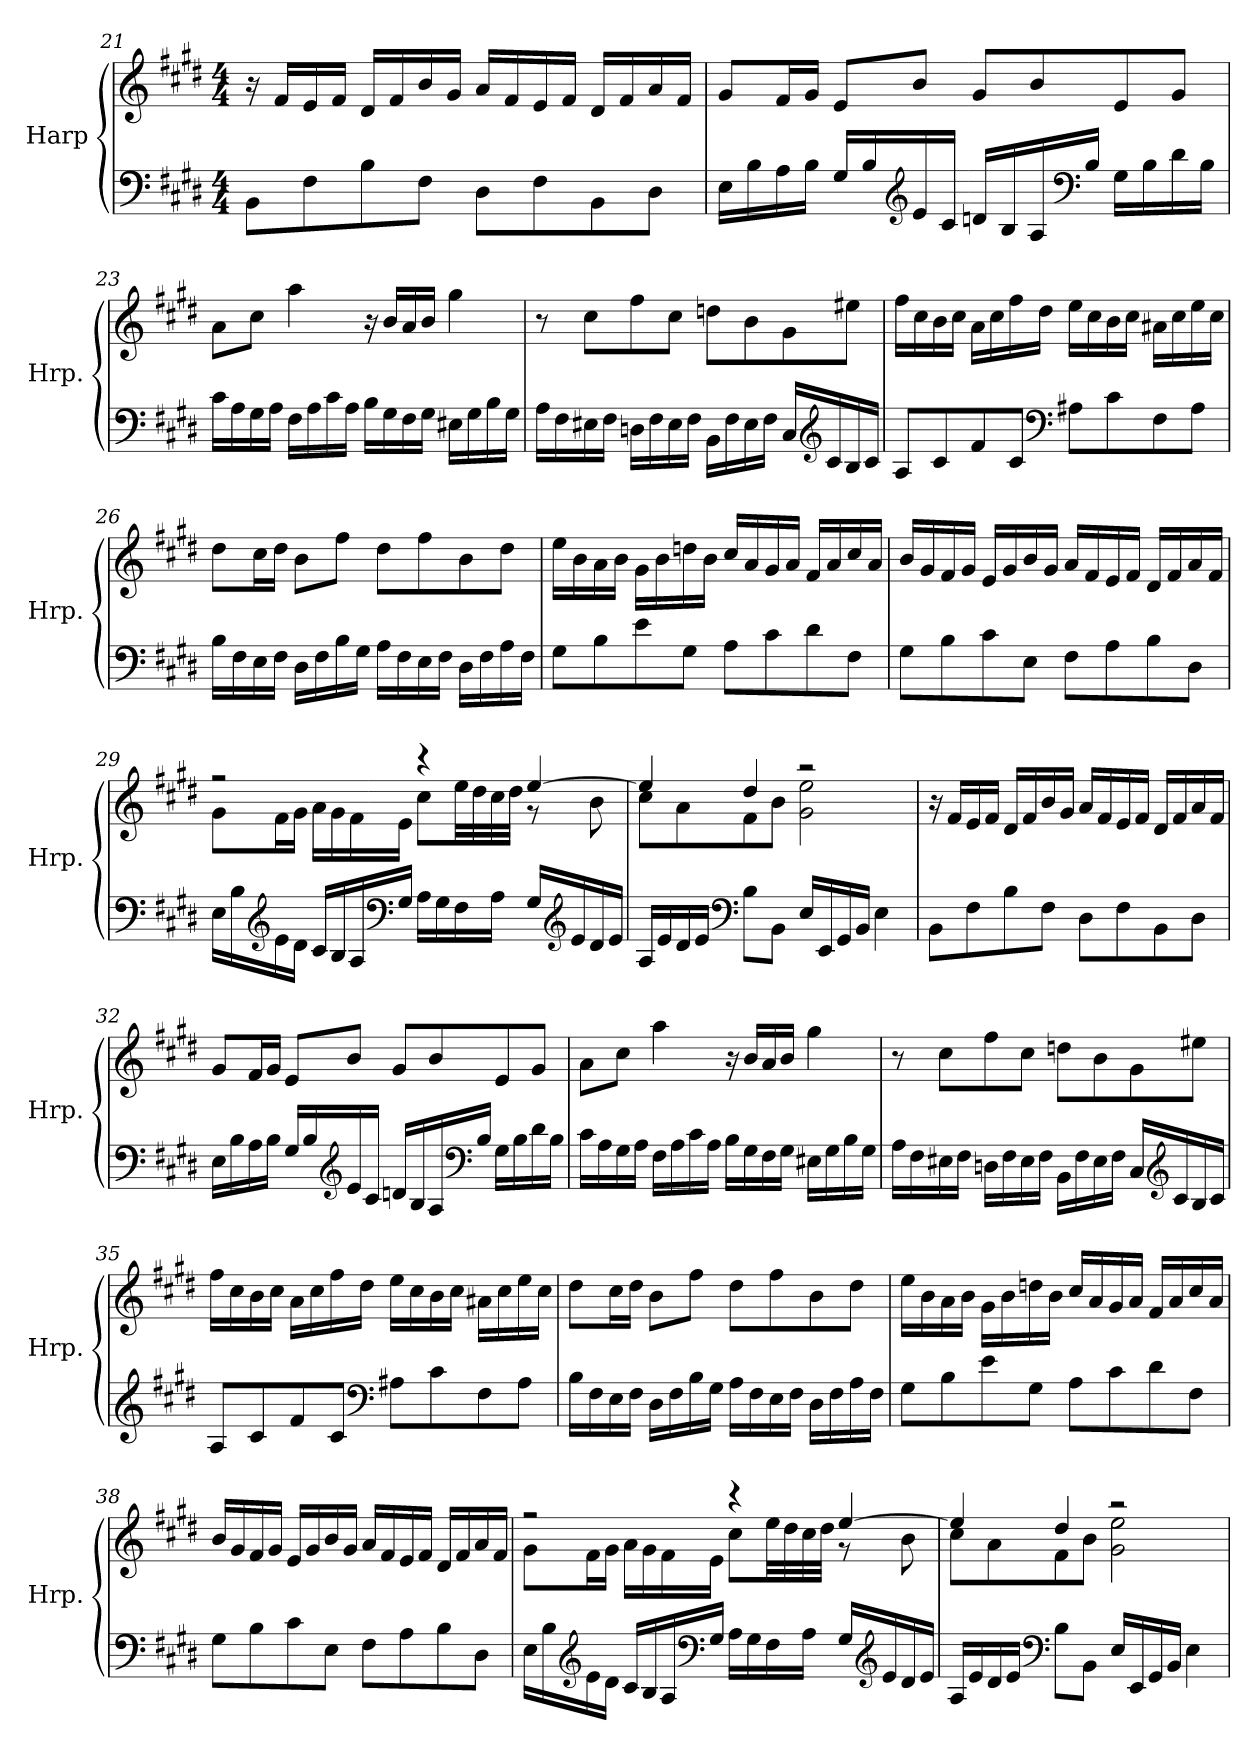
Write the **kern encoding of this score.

**kern	**kern
*part1	*part1
*staff2	*staff1
*I"Harp	*
*I'Hrp.	*
!!LO:LB:g=z
*clefF4	*clefG2
*k[f#c#g#d#]	*k[f#c#g#d#]
*M4/4	*M4/4
=21	=21
8BB\L	16r
.	16f#/LL
8F#\	16e/
.	16f#/JJ
8B\	16d#/LL
.	16f#/
8F#\J	16b/
.	16g#/JJ
8D#\L	16a/LL
.	16f#/
8F#\	16e/
.	16f#/JJ
8BB\	16d#/LL
.	16f#/
8D#\J	16a/
.	16f#/JJ
=22	=22
16E\LL	8g#/L
16B\	.
16A\	16f#/L
16B\JJ	16g#/JJ
16G#/LL	8e/L
16B/	.
*clefG2	*
16e/	8b/J
16c#/JJ	.
16dn/LL	8g#/L
16B/	.
16A/	8b/
*clefF4	*
16B/JJ	.
16G#\LL	8e/
16B\	.
16d\	8g#/J
16B\JJ	.
!!LO:LB:g=z
=23	=23
16c#\LL	8a\L
16A\	.
16G#\	8cc#\J
16A\JJ	.
16F#\LL	4aa\
16A\	.
16c#\	.
16A\JJ	.
16B\LL	16r
16G#\	16b/LL
16F#\	16a/
16G#\JJ	16b/JJ
16E#X\LL	4gg#\
16G#\	.
16B\	.
16G#\JJ	.
=24	=24
16A\LL	8r
16F#\	.
16E#X\	8cc#\L
16F#\JJ	.
16Dn\LL	8ff#\
16F#\	.
16E#\	8cc#\J
16F#\JJ	.
16BB\LL	8ddn\L
16F#\	.
16E#\	8b\
16F#\JJ	.
16C#/LL	8g#\
*clefG2	*
16c#/	.
16B/	8ee#X\J
16c#/JJ	.
!!LO:PB:g=z
=25	=25
8A/L	16ff#\LL
.	16cc#\
8c#/	16b\
.	16cc#\JJ
8f#/	16a\LL
.	16cc#\
8c#/J	16ff#\
.	16dd#\JJ
*clefF4	*
8A#X\L	16ee\LL
.	16cc#\
8c#\	16b\
.	16cc#\JJ
8F#\	16a#X\LL
.	16cc#\
8A#\J	16ee\
.	16cc#\JJ
=26	=26
16B\LL	8dd#\L
16F#\	.
16E\	16cc#\L
16F#\JJ	16dd#\JJ
16D#\LL	8b\L
16F#\	.
16B\	8ff#\J
16G#\JJ	.
16A\LL	8dd#\L
16F#\	.
16E\	8ff#\
16F#\JJ	.
16D#\LL	8b\
16F#\	.
16A\	8dd#\J
16F#\JJ	.
!!LO:LB:g=z
=27	=27
8G#\L	16ee\LL
.	16b\
8B\	16a\
.	16b\JJ
8e\	16g#\LL
.	16b\
8G#\J	16ddn\
.	16b\JJ
8A\L	16cc#/LL
.	16a/
8c#\	16g#/
.	16a/JJ
8d#\	16f#/LL
.	16a/
8F#\J	16cc#/
.	16a/JJ
=28	=28
8G#\L	16b/LL
.	16g#/
8B\	16f#/
.	16g#/JJ
8c#\	16e/LL
.	16g#/
8E\J	16b/
.	16g#/JJ
8F#\L	16a/LL
.	16f#/
8A\	16e/
.	16f#/JJ
8B\	16d#/LL
.	16f#/
8D#\J	16a/
.	16f#/JJ
!!LO:LB:g=z
=29	=29
*	*^
16E\LL	2r	8g#\L
16B\	.	.
*clefG2	*	*
16e\	.	16f#\L
16d#\JJ	.	16g#\JJ
16c#/LL	.	16a\LL
16B/	.	16g#\
16A/	.	16f#\
*clefF4	*	*
16G#/JJ	.	16e\JJ
16A\LL	4r	8cc#\L
16G#\	.	.
16F#\	.	32ee\LL
.	.	32dd#\
16A\JJ	.	32cc#\
.	.	32dd#\JJJ
16G#/LL	[4ee/	8r
*clefG2	*	*
16e/	.	.
16d#/	.	8b\
16e/JJ	.	.
=30	=30	=30
16A/LL	4ee/]	8cc#\L
16e/	.	.
16d#/	.	8a\
16e/JJ	.	.
*clefF4	*	*
8B\L	4dd#/	8f#\
8BB\J	.	8b\J
16E/LL	2r	2g#\ 2ee\
16EE/	.	.
16GG#/	.	.
16BB/JJ	.	.
4E\	.	.
*	*v	*v
!!LO:LB:g=z
=31	=31
8BB\L	16r
.	16f#/LL
8F#\	16e/
.	16f#/JJ
8B\	16d#/LL
.	16f#/
8F#\J	16b/
.	16g#/JJ
8D#\L	16a/LL
.	16f#/
8F#\	16e/
.	16f#/JJ
8BB\	16d#/LL
.	16f#/
8D#\J	16a/
.	16f#/JJ
=32	=32
16E\LL	8g#/L
16B\	.
16A\	16f#/L
16B\JJ	16g#/JJ
16G#/LL	8e/L
16B/	.
*clefG2	*
16e/	8b/J
16c#/JJ	.
16dn/LL	8g#/L
16B/	.
16A/	8b/
*clefF4	*
16B/JJ	.
16G#\LL	8e/
16B\	.
16d\	8g#/J
16B\JJ	.
!!LO:LB:g=z
=33	=33
16c#\LL	8a\L
16A\	.
16G#\	8cc#\J
16A\JJ	.
16F#\LL	4aa\
16A\	.
16c#\	.
16A\JJ	.
16B\LL	16r
16G#\	16b/LL
16F#\	16a/
16G#\JJ	16b/JJ
16E#X\LL	4gg#\
16G#\	.
16B\	.
16G#\JJ	.
=34	=34
16A\LL	8r
16F#\	.
16E#X\	8cc#\L
16F#\JJ	.
16Dn\LL	8ff#\
16F#\	.
16E#\	8cc#\J
16F#\JJ	.
16BB\LL	8ddn\L
16F#\	.
16E#\	8b\
16F#\JJ	.
16C#/LL	8g#\
*clefG2	*
16c#/	.
16B/	8ee#X\J
16c#/JJ	.
!!LO:LB:g=z
=35	=35
8A/L	16ff#\LL
.	16cc#\
8c#/	16b\
.	16cc#\JJ
8f#/	16a\LL
.	16cc#\
8c#/J	16ff#\
.	16dd#\JJ
*clefF4	*
8A#X\L	16ee\LL
.	16cc#\
8c#\	16b\
.	16cc#\JJ
8F#\	16a#X\LL
.	16cc#\
8A#\J	16ee\
.	16cc#\JJ
=36	=36
16B\LL	8dd#\L
16F#\	.
16E\	16cc#\L
16F#\JJ	16dd#\JJ
16D#\LL	8b\L
16F#\	.
16B\	8ff#\J
16G#\JJ	.
16A\LL	8dd#\L
16F#\	.
16E\	8ff#\
16F#\JJ	.
16D#\LL	8b\
16F#\	.
16A\	8dd#\J
16F#\JJ	.
!!LO:PB:g=z
=37	=37
8G#\L	16ee\LL
.	16b\
8B\	16a\
.	16b\JJ
8e\	16g#\LL
.	16b\
8G#\J	16ddn\
.	16b\JJ
8A\L	16cc#/LL
.	16a/
8c#\	16g#/
.	16a/JJ
8d#\	16f#/LL
.	16a/
8F#\J	16cc#/
.	16a/JJ
=38	=38
8G#\L	16b/LL
.	16g#/
8B\	16f#/
.	16g#/JJ
8c#\	16e/LL
.	16g#/
8E\J	16b/
.	16g#/JJ
8F#\L	16a/LL
.	16f#/
8A\	16e/
.	16f#/JJ
8B\	16d#/LL
.	16f#/
8D#\J	16a/
.	16f#/JJ
!!LO:LB:g=z
=39	=39
*	*^
16E\LL	2r	8g#\L
16B\	.	.
*clefG2	*	*
16e\	.	16f#\L
16d#\JJ	.	16g#\JJ
16c#/LL	.	16a\LL
16B/	.	16g#\
16A/	.	16f#\
*clefF4	*	*
16G#/JJ	.	16e\JJ
16A\LL	4r	8cc#\L
16G#\	.	.
16F#\	.	32ee\LL
.	.	32dd#\
16A\JJ	.	32cc#\
.	.	32dd#\JJJ
16G#/LL	[4ee/	8r
*clefG2	*	*
16e/	.	.
16d#/	.	8b\
16e/JJ	.	.
=40	=40	=40
16A/LL	4ee/]	8cc#\L
16e/	.	.
16d#/	.	8a\
16e/JJ	.	.
*clefF4	*	*
8B\L	4dd#/	8f#\
8BB\J	.	8b\J
16E/LL	2r	2g#\ 2ee\
16EE/	.	.
16GG#/	.	.
16BB/JJ	.	.
4E\	.	.
*	*v	*v
=	=
*-	*-
